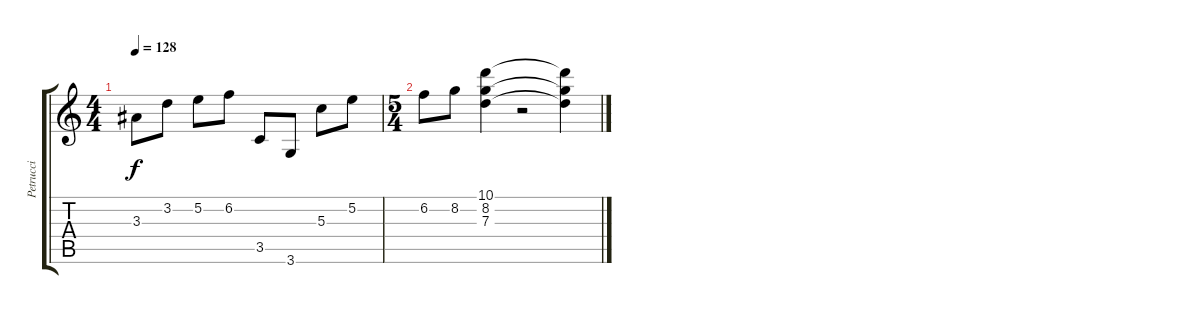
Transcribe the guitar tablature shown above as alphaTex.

\track ("Petrucci" "Petrucci") {instrument distortionguitar}
\staff {score tabs}
\tuning (E4 B3 G3 D3 A2 E2) {hide}
\ts (4 4)
\tempo 128
\clef g2
\ks c
3.3.8{dy f} 3.2.8 5.2.8 6.2.8 3.5.8 3.6.8 5.3.8 5.2.8 |
\ts (5 4)
6.2.8 8.2.8 (10.1 8.2 7.3).4 r.2 (10.1{t} 8.2{t} 7.3{t}).4
